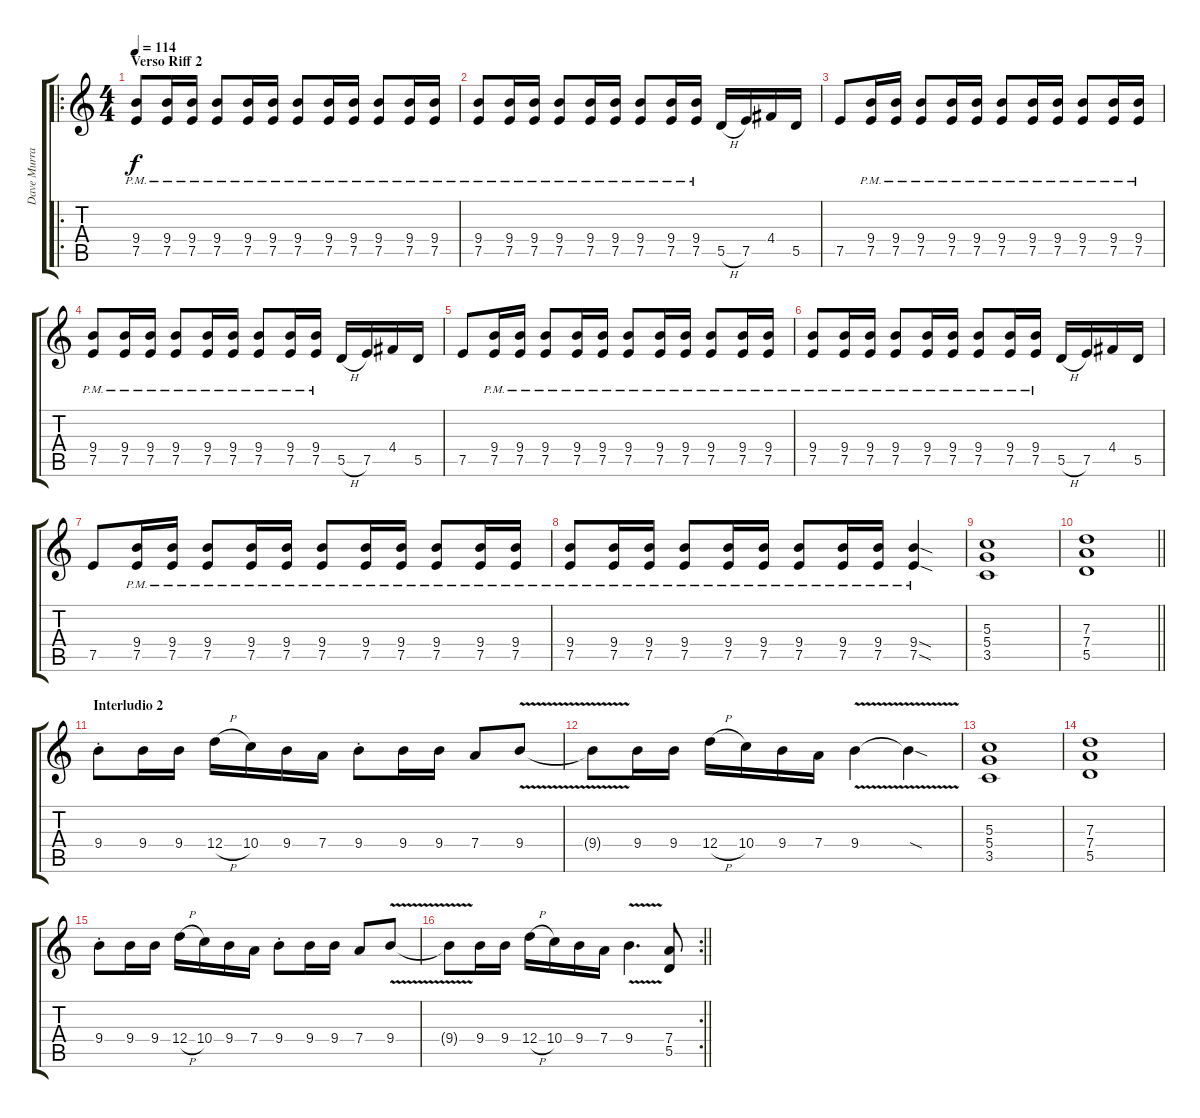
\track ("Dave Murray" "Dave Murra") {instrument distortionguitar}
\staff {score tabs}
\tuning (E4 B3 G3 D3 A2 E2) {hide}
\ro
\ts (4 4)
\section ("" "Verso Riff 2")
\tempo 114
\clef g2
\ks c
(9.4{pm} 7.5{pm}).8{dy f} (9.4{pm} 7.5{pm}).16 (9.4{pm} 7.5{pm}).16 (9.4{pm} 7.5{pm}).8 (9.4{pm} 7.5{pm}).16 (9.4{pm} 7.5{pm}).16 (9.4{pm} 7.5{pm}).8 (9.4{pm} 7.5{pm}).16 (9.4{pm} 7.5{pm}).16 (9.4{pm} 7.5{pm}).8 (9.4{pm} 7.5{pm}).16 (9.4{pm} 7.5{pm}).16 |
(9.4{pm} 7.5{pm}).8 (9.4{pm} 7.5{pm}).16 (9.4{pm} 7.5{pm}).16 (9.4{pm} 7.5{pm}).8 (9.4{pm} 7.5{pm}).16 (9.4{pm} 7.5{pm}).16 (9.4{pm} 7.5{pm}).8 (9.4{pm} 7.5{pm}).16 (9.4{pm} 7.5{pm}).16 5.5{h}.16 7.5.16 4.4.16 5.5.16 |
7.5.8 (9.4{pm} 7.5{pm}).16 (9.4{pm} 7.5{pm}).16 (9.4{pm} 7.5{pm}).8 (9.4{pm} 7.5{pm}).16 (9.4{pm} 7.5{pm}).16 (9.4{pm} 7.5{pm}).8 (9.4{pm} 7.5{pm}).16 (9.4{pm} 7.5{pm}).16 (9.4{pm} 7.5{pm}).8 (9.4{pm} 7.5{pm}).16 (9.4{pm} 7.5{pm}).16 |
(9.4{pm} 7.5{pm}).8 (9.4{pm} 7.5{pm}).16 (9.4{pm} 7.5{pm}).16 (9.4{pm} 7.5{pm}).8 (9.4{pm} 7.5{pm}).16 (9.4{pm} 7.5{pm}).16 (9.4{pm} 7.5{pm}).8 (9.4{pm} 7.5{pm}).16 (9.4{pm} 7.5{pm}).16 5.5{h}.16 7.5.16 4.4.16 5.5.16 |
7.5.8 (9.4{pm} 7.5{pm}).16 (9.4{pm} 7.5{pm}).16 (9.4{pm} 7.5{pm}).8 (9.4{pm} 7.5{pm}).16 (9.4{pm} 7.5{pm}).16 (9.4{pm} 7.5{pm}).8 (9.4{pm} 7.5{pm}).16 (9.4{pm} 7.5{pm}).16 (9.4{pm} 7.5{pm}).8 (9.4{pm} 7.5{pm}).16 (9.4{pm} 7.5{pm}).16 |
(9.4{pm} 7.5{pm}).8 (9.4{pm} 7.5{pm}).16 (9.4{pm} 7.5{pm}).16 (9.4{pm} 7.5{pm}).8 (9.4{pm} 7.5{pm}).16 (9.4{pm} 7.5{pm}).16 (9.4{pm} 7.5{pm}).8 (9.4{pm} 7.5{pm}).16 (9.4{pm} 7.5{pm}).16 5.5{h}.16 7.5.16 4.4.16 5.5.16 |
7.5.8 (9.4{pm} 7.5{pm}).16 (9.4{pm} 7.5{pm}).16 (9.4{pm} 7.5{pm}).8 (9.4{pm} 7.5{pm}).16 (9.4{pm} 7.5{pm}).16 (9.4{pm} 7.5{pm}).8 (9.4{pm} 7.5{pm}).16 (9.4{pm} 7.5{pm}).16 (9.4{pm} 7.5{pm}).8 (9.4{pm} 7.5{pm}).16 (9.4{pm} 7.5{pm}).16 |
(9.4{pm} 7.5{pm}).8 (9.4{pm} 7.5{pm}).16 (9.4{pm} 7.5{pm}).16 (9.4{pm} 7.5{pm}).8 (9.4{pm} 7.5{pm}).16 (9.4{pm} 7.5{pm}).16 (9.4{pm} 7.5{pm}).8 (9.4{pm} 7.5{pm}).16 (9.4{pm} 7.5{pm}).16 (9.4{sod pm} 7.5{sod pm}).4 |
(5.3 5.4 3.5).1 |
\barLineRight lightlight
(7.3 7.4 5.5).1 |
\section ("" "Interludio 2")
9.4{st}.8 9.4.16 9.4.16 12.4{h}.16 10.4.16 9.4.16 7.4.16 9.4{st}.8 9.4.16 9.4.16 7.4.8 9.4{v}.8 |
9.4{t}.8 9.4.16 9.4.16 12.4{h}.16 10.4.16 9.4.16 7.4.16 9.4{v}.4 9.4{sod t}.4 |
(5.3 5.4 3.5).1 |
(7.3 7.4 5.5).1 |
9.4{st}.8 9.4.16 9.4.16 12.4{h}.16 10.4.16 9.4.16 7.4.16 9.4{st}.8 9.4.16 9.4.16 7.4.8 9.4{v}.8 |
\rc 2
\barLineRight lightlight
9.4{t}.8 9.4.16 9.4.16 12.4{h}.16 10.4.16 9.4.16 7.4.16 9.4{v}.4{d} (7.4 5.5).8
